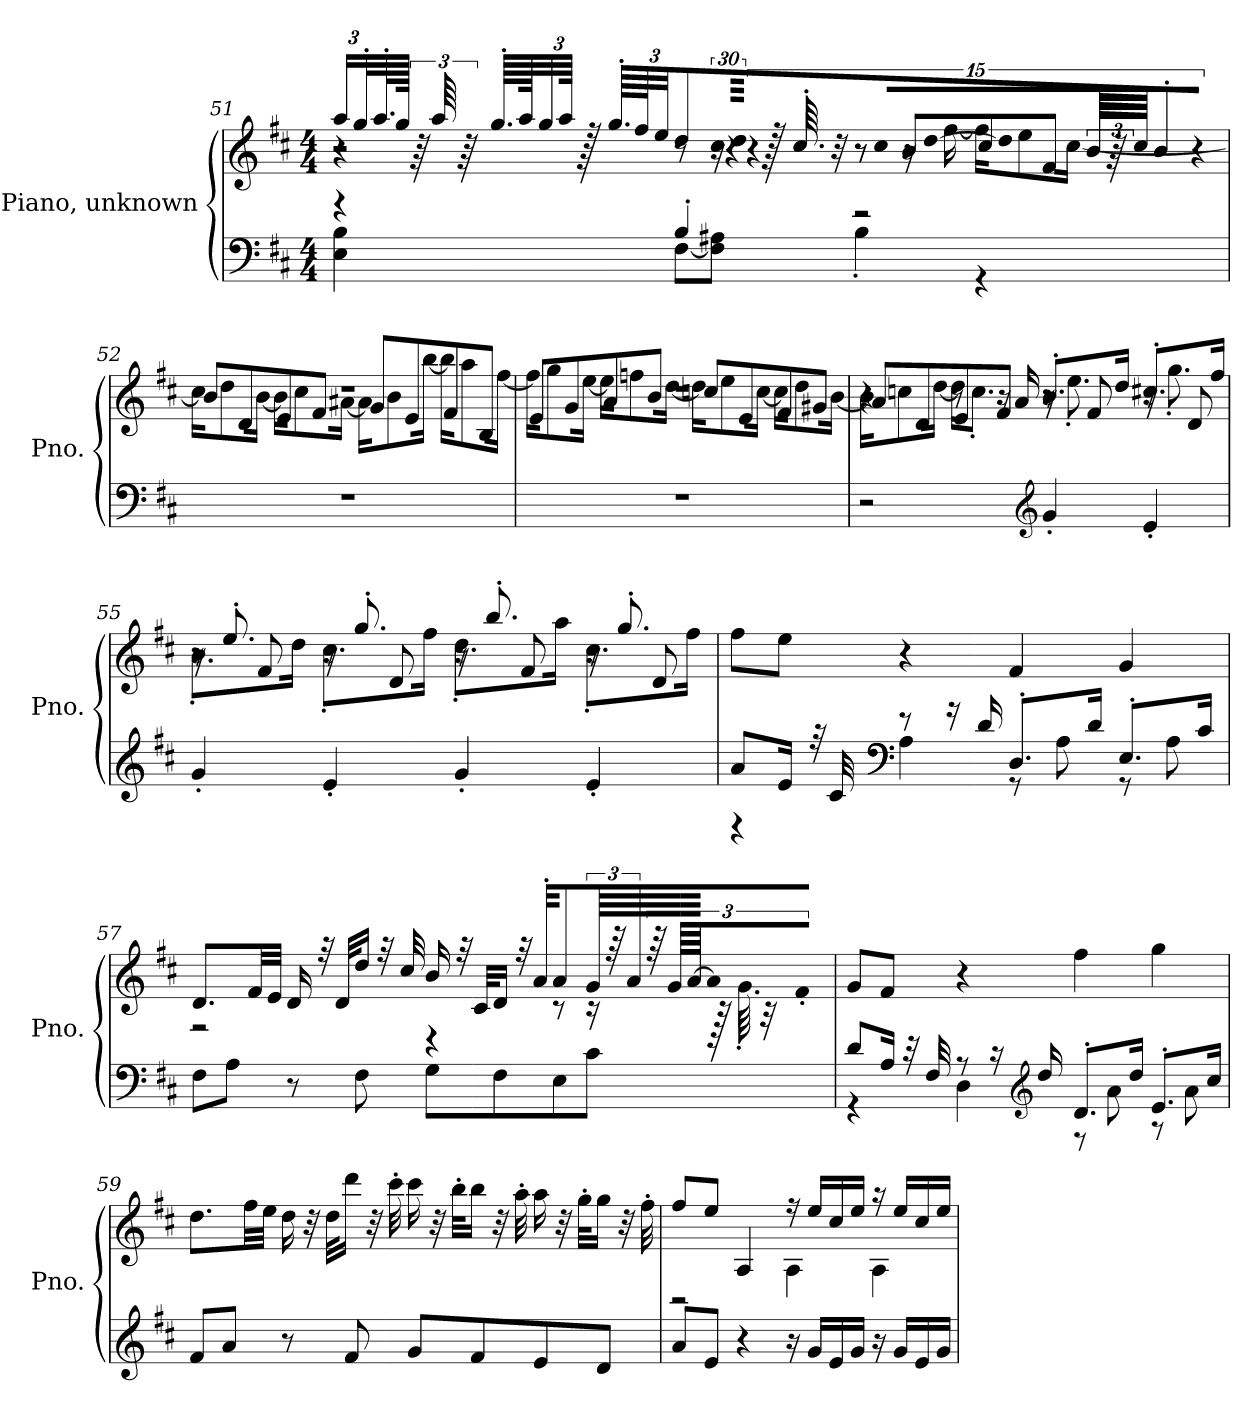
**kern	**kern
*part1	*part1
*staff2	*staff1
*I"Piano, unknown	*
*I'Pno.	*
!!LO:LB:g=z
*clefF4	*clefG2
*k[f#c#]	*k[f#c#]
*M4/4	*M4/4
=51	=51
*^	*
*	*	*Xbrackettup
*	*	*^
*	*	*	*^
4r	4E\ 4B\	24aa/LL	2r	4r
.	.	48gg'/L	.	.
.	.	64.aa'/L	.	.
.	.	128gg/JJJJk	.	.
*	*	*brackettup	*	*
.	.	96r	.	.
.	.	96aa/	.	.
.	.	96r	.	.
.	.	64.gg'/LLLL	.	.
.	.	128aa/JK	.	.
*	*	*Xbrackettup	*	*
.	.	48gg/	.	.
.	.	96aa/JJJk	.	.
.	.	128r	.	.
.	.	64.gg'/LLLL	.	.
.	.	96ff#/J	.	.
.	.	48ee/JJ	.	.
4B'/	[8F#\L	8dd/	.	8r
*	*	*brackettup	*	*
!	!	!LO:N:vis=256	!	!
.	8F#\] 8A#X\J	1920%17cc#/Jkkkk	.	16r
!	!	!LO:N:vis=128	!	!
.	.	1920%17r	.	.
!	!	!LO:N:vis=64	!	!
.	.	960%17dd/	.	.
.	.	1920ryy	.	.
!	!	!LO:N:vis=128	!	!
.	.	1920%17r	.	.
!	!	!LO:N:vis=256	!	!
.	.	1920%17cc#/LLLLL	.	.
!	!	!LO:N:vis=256	!	!
.	.	[1920%17dd/JJ	.	.
.	.	32dd/]	.	128r
.	.	.	.	64.cc#'/
.	.	96b/JJJk	.	32r
.	.	96r	.	.
.	.	96cc#/	.	.
2r	4B'\	4b'/	8r	8r
.	.	.	16r	8b/L
.	.	.	[16ff#\	.
.	4r	4r	16ff#\KL]	8cc#/
.	.	.	8ee\	.
.	.	.	.	8f#/J
.	.	.	[16cc#\Jk	.
*v	*v	*	*	*
!!LO:LB:g=z	!!	!!
=52	=52	=52	=52
1r	1r	16cc#\KL]	8b/L
.	.	8dd\	.
.	.	.	8d/
.	.	[16b\Jk	.
.	.	16b\KL]	8e/
.	.	8cc#\	.
.	.	.	8f#/J
.	.	[16a#X\Jk	.
.	.	16a#\KL]	8g/L
.	.	8b\	.
.	.	.	8e/
.	.	[16bb\Jk	.
.	.	16bb\KL]	8f#/
.	.	8aa\	.
.	.	.	8B/J
.	.	[16ff#\Jk	.
=53	=53	=53	=53
1r	1r	16ff#\KL]	8e/L
.	.	8gg\	.
.	.	.	8g/
.	.	[16ee\Jk	.
.	.	16ee\KL]	8a/
.	.	8ffn\	.
.	.	.	8b/J
.	.	[16dd\Jk	.
.	.	16dd\KL]	8ccn/L
.	.	8ee\	.
.	.	.	8e/
.	.	[16cc\Jk	.
.	.	16cc\KL]	8f#/
.	.	8dd\	.
.	.	.	8g#X/J
.	.	[16b\Jk	.
!!LO:LB:g=z	!!	!!
=54	=54	=54	=54
2r	4r	16b\KL]	8a/L
.	.	8ccn\	.
.	.	.	8d/
.	.	[16dd\Jk	.
.	8r	16dd\KL]	8e/
.	.	8.cc'\J	.
.	16r	.	8f#/J
.	16a/	.	.
*clefG2	*	*	*
4g'/	8.b'/L	16r	8r
.	.	8.ee'\	.
.	.	.	8f#/
.	16dd/Jk	.	.
4e'/	8.cc#X'/L	16r	8r
.	.	8.gg'\	.
.	.	.	8d/
.	16ff#/Jk	.	.
=55	=55	=55	=55
4g'/	16r	8.b'\L	8r
.	8.ee'/	.	.
.	.	.	8f#/
.	.	16dd\Jk	.
4e'/	16r	8.cc#'\L	8r
.	8.gg'/	.	.
.	.	.	8d/
.	.	16ff#\Jk	.
4g'/	16r	8.dd'\L	8r
.	8.bb'/	.	.
.	.	.	8f#/
.	.	16aa\Jk	.
4e'/	16r	8.cc#'\L	8r
.	8.gg'/	.	.
.	.	.	8d/
.	.	16ff#\Jk	.
*	*v	*v	*v
!!LO:LB:g=z
=56	=56
*^	*
8a/L	4r	8ff#\L
16e/Jk	.	8ee\J
32r	.	.
32c#/	.	.
*clefF4	*	*
8r	4A\	4r
16r	.	.
16d/	.	.
8.D'/L	8r	4f#/
.	8A\	.
16d/Jk	.	.
8.E'/L	8r	4g/
.	8A\	.
16c#/Jk	.	.
*v	*v	*
=57	=57
*	*^
8F#\L	8.d/L	2r
8A\J	.	.
.	32f#/LL	.
.	32e/JJJ	.
8r	16d/	.
.	32r	.
.	32d/KLL	.
8F#\	16dd/JJ	.
.	32r	.
.	32cc#/	.
8G\L	16b/	4r
.	32r	.
.	32c#/KLL	.
8F#\	16d/JJ	.
.	32r	.
.	32a'/KKL	.
8E\	8a/	8r
8c#\J	96g/Jkkk	16r
.	96r	.
.	96a/	.
.	96r	.
.	96g/LLLL	.
.	[96a/J	.
.	32a/]	128r
.	.	64.g'\
.	32f#'/JJJ	32r
*	*v	*v
!!LO:PB:g=z
=58	=58
*^	*
8d/L	4r	8g/L
16A/Jk	.	8f#/J
32r	.	.
32F#/	.	.
8r	4D\	4r
16r	.	.
*clefG2	*	*
16dd/	.	.
8.d'/L	8r	4ff#\
.	8a\	.
16dd/Jk	.	.
8.e'/L	8r	4gg\
.	8a\	.
16cc#/Jk	.	.
*v	*v	*
=59	=59
8f#/L	8.dd\L
8a/J	.
.	32ff#\LL
.	32ee\JJJ
8r	16dd\
.	32r
.	32dd\KLL
8f#/	16ddd\JJ
.	32r
.	32ccc#'\
8g/L	16ccc#\
.	32r
.	32bb'\KLL
8f#/	16bb\JJ
.	32r
.	32aa'\
8e/	16aa\
.	32r
.	32gg'\KLL
8d/J	16gg\JJ
.	32r
.	32ff#'\
!!LO:LB:g=z
=60	=60
*	*^
8a/L	8ff#/L	2r
8e/J	8ee/J	.
4r	4A/	.
16r	16r	4A\
16g/LL	16ee/LL	.
16e/	16cc#/	.
16g/JJ	16ee/JJ	.
16r	16r	4A\
16g/LL	16ee/LL	.
16e/	16cc#/	.
16g/JJ	16ee/JJ	.
*	*v	*v
=	=
*-	*-
